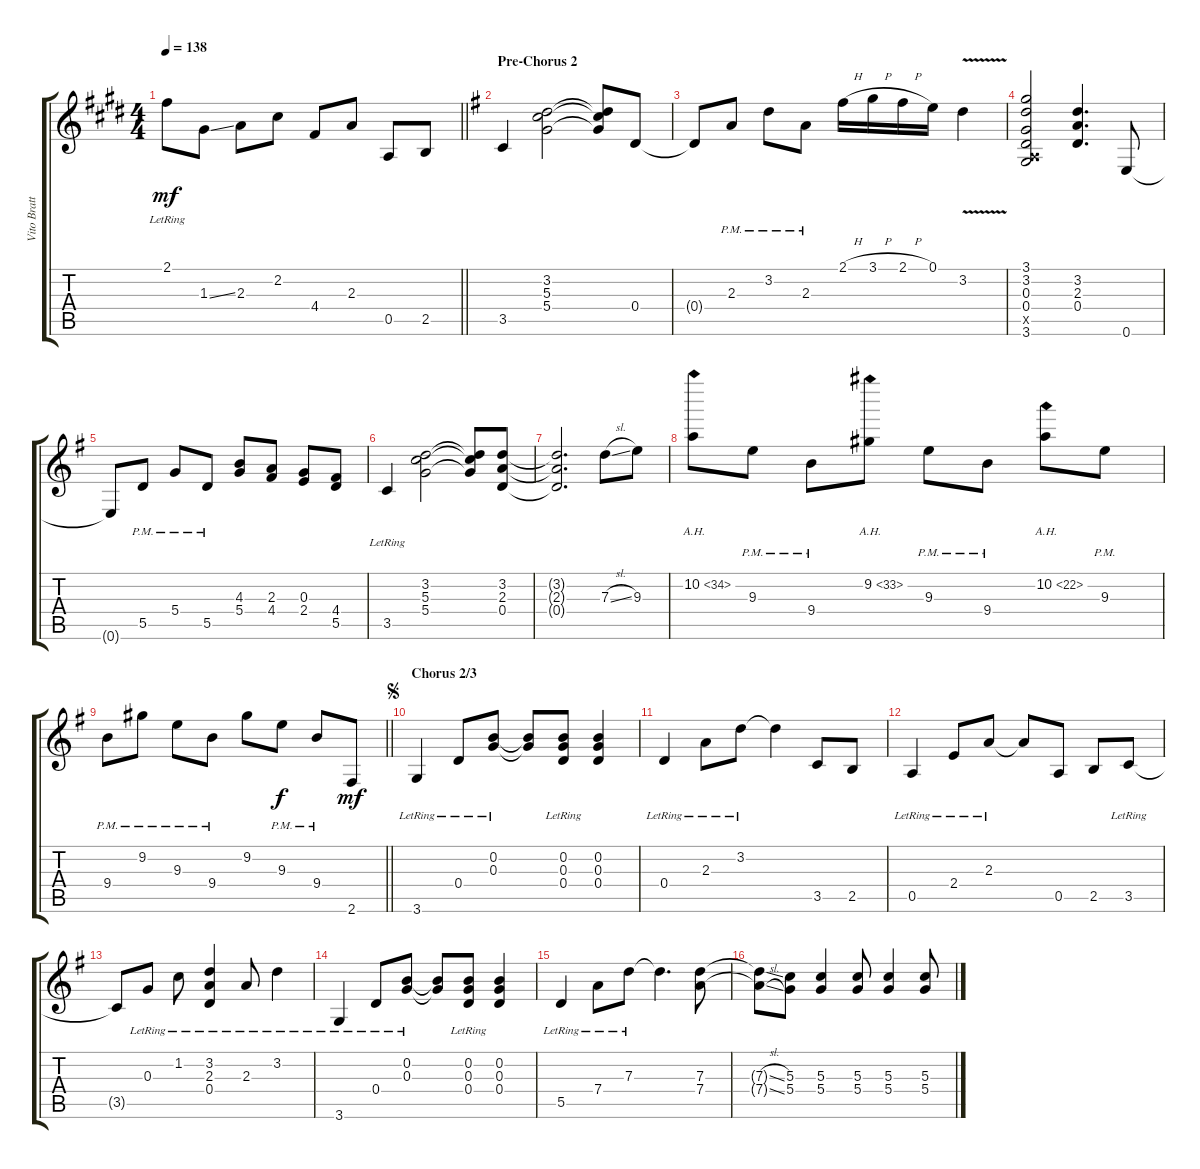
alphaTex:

\track ("Vito Bratta" "Vito Bratt") {instrument overdrivenguitar}
\staff {score tabs}
\tuning (E4 B3 G3 D3 A2 E2) {hide}
\ts (4 4)
\tempo 138
\clef g2
\barLineRight lightlight
\ks c#minor
2.1{lr}.8{dy mf} 1.3{ss}.8 2.3.8 2.2.8 4.4.8 2.3.8 0.5.8 2.5.8 |
\section ("" "Pre-Chorus 2")
\ks g
3.5.4 (3.2 5.3 5.4).2 (3.2{t} 5.3{t} 5.4{t}).8 0.4.8 |
0.4{t}.8 2.3{pm}.8 3.2{pm}.8 2.3{pm}.8 2.1{h}.16 3.1{h}.16 2.1{h}.16 0.1.16 3.2{v}.4 |
(3.1 3.2 0.3 0.4 0.5{x} 3.6).2 (3.2 2.3 0.4).4{d} 0.6.8 |
0.6{t}.8 5.5{pm}.8 5.4{pm}.8 5.5{pm}.8 (4.3 5.4).8 (2.3 4.4).8 (0.3 2.4).8 (4.4 5.5).8 |
3.5{lr}.4 (3.2 5.3 5.4).2 (3.2{t} 5.3{t} 5.4{t}).8 (3.2 2.3 0.4).8 |
(3.2{t} 2.3{t} 0.4{t}).2{d} 7.3{sl}.8 9.3.8 |
10.2{ah 24}.8 9.3{pm}.8 9.4{pm}.8 9.2{ah 24}.8 9.3{pm}.8 9.4{pm}.8 10.2{ah 12}.8 9.3{pm}.8 |
\barLineRight lightlight
9.4{pm}.8 9.2{pm}.8 9.3{pm}.8 9.4{pm}.8 9.2.8 9.3{pm}.8{dy f} 9.4{pm}.8 2.6.8{dy mf} |
\section ("" "Chorus 2/3")
\jump segno
3.6{lr}.4 0.4{lr}.8 (0.2{lr} 0.3{lr}).8 (0.2{t} 0.3{t}).8 (0.2{lr} 0.3{lr} 0.4{lr}).8 (0.2 0.3 0.4).4 |
0.4{lr}.4 2.3{lr}.8 3.2{lr}.8 3.2{t}.4 3.5.8 2.5.8 |
0.5{lr}.4 2.4{lr}.8 2.3{lr}.8 2.3{t}.8 0.5.8 2.5.8 3.5{lr}.8 |
3.5{t}.8 0.3{lr}.8 1.2{lr}.8 (3.2{lr} 2.3{lr} 0.4{lr}).4 2.3{lr}.8 3.2{lr}.4 |
3.6{lr}.4 0.4{lr}.8 (0.2{lr} 0.3{lr}).8 (0.2{t} 0.3{t}).8 (0.2{lr} 0.3{lr} 0.4{lr}).8 (0.2 0.3 0.4).4 |
5.5{lr}.4 7.4{lr}.8 7.3{lr}.8 7.3{t}.4{d} (7.3 7.4).8 |
(7.3{sl t} 7.4{sl t}).8 (5.3 5.4).8 (5.3 5.4).4 (5.3 5.4).8 (5.3 5.4).4 (5.3 5.4).8
